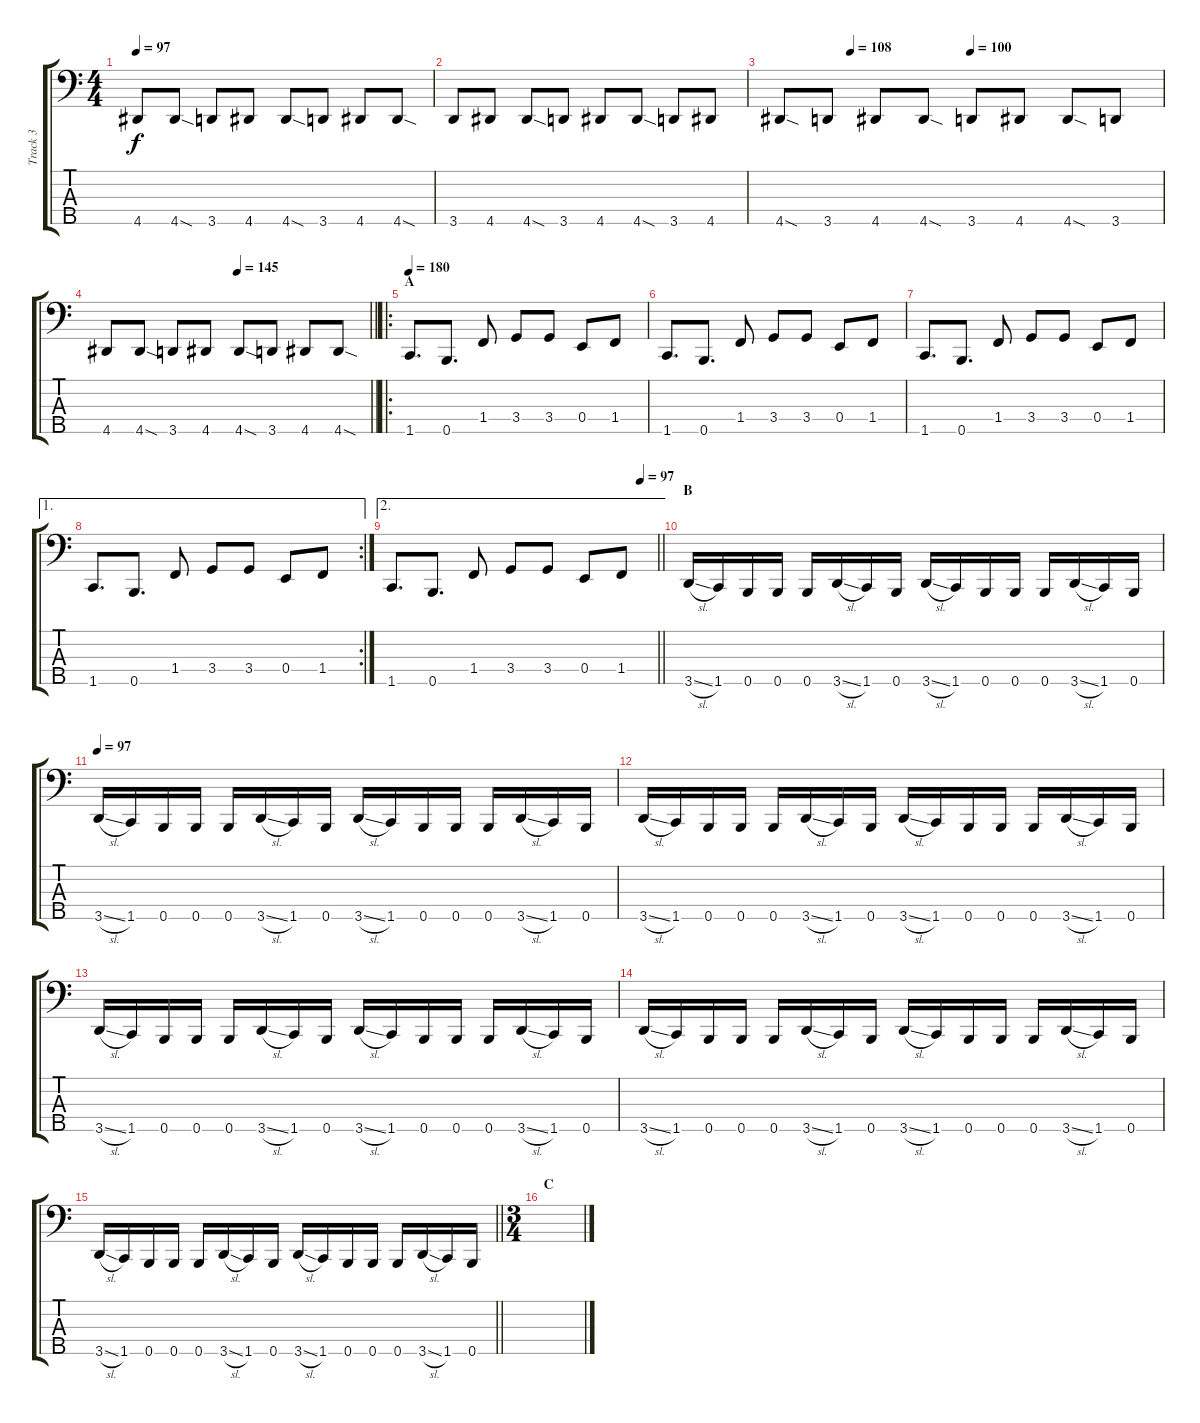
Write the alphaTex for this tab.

\track ("Track 3" "Track 3") {instrument electricbasspick}
\staff {score tabs}
\tuning (G2 D2 A1 E1 B0) {hide}
\ts (4 4)
\tempo 97
\clef f4
\ks c
4.5.8{dy f} 4.5{sod}.8 3.5.8 4.5.8 4.5{sod}.8 3.5.8 4.5.8 4.5{sod}.8 |
3.5.8 4.5.8 4.5{sod}.8 3.5.8 4.5.8 4.5{sod}.8 3.5.8 4.5.8 |
\tempo (108 0.1875)
\tempo (100 0.5)
4.5{sod}.8 3.5.8 4.5.8 4.5{sod}.8 3.5.8 4.5.8 4.5{sod}.8 3.5.8 |
\tempo (145 0.5)
\barLineRight lightlight
4.5.8 4.5{sod}.8 3.5.8 4.5.8 4.5{sod}.8 3.5.8 4.5.8 4.5{sod}.8 |
\ro
\section ("" "A")
\tempo 180
1.5.8{d} 0.5.8{d} 1.4.8 3.4.8 3.4.8 0.4.8 1.4.8 |
1.5.8{d} 0.5.8{d} 1.4.8 3.4.8 3.4.8 0.4.8 1.4.8 |
1.5.8{d} 0.5.8{d} 1.4.8 3.4.8 3.4.8 0.4.8 1.4.8 |
\ae 1
\rc 2
1.5.8{d} 0.5.8{d} 1.4.8 3.4.8 3.4.8 0.4.8 1.4.8 |
\ae 2
\tempo (97 0.9375)
\barLineRight lightlight
1.5.8{d} 0.5.8{d} 1.4.8 3.4.8 3.4.8 0.4.8 1.4.8 |
\section ("" "B")
3.5{sl}.16 1.5.16 0.5.16 0.5.16 0.5.16 3.5{sl}.16 1.5.16 0.5.16 3.5{sl}.16 1.5.16 0.5.16 0.5.16 0.5.16 3.5{sl}.16 1.5.16 0.5.16 |
\tempo 97
3.5{sl}.16 1.5.16 0.5.16 0.5.16 0.5.16 3.5{sl}.16 1.5.16 0.5.16 3.5{sl}.16 1.5.16 0.5.16 0.5.16 0.5.16 3.5{sl}.16 1.5.16 0.5.16 |
3.5{sl}.16 1.5.16 0.5.16 0.5.16 0.5.16 3.5{sl}.16 1.5.16 0.5.16 3.5{sl}.16 1.5.16 0.5.16 0.5.16 0.5.16 3.5{sl}.16 1.5.16 0.5.16 |
3.5{sl}.16 1.5.16 0.5.16 0.5.16 0.5.16 3.5{sl}.16 1.5.16 0.5.16 3.5{sl}.16 1.5.16 0.5.16 0.5.16 0.5.16 3.5{sl}.16 1.5.16 0.5.16 |
3.5{sl}.16 1.5.16 0.5.16 0.5.16 0.5.16 3.5{sl}.16 1.5.16 0.5.16 3.5{sl}.16 1.5.16 0.5.16 0.5.16 0.5.16 3.5{sl}.16 1.5.16 0.5.16 |
\barLineRight lightlight
3.5{sl}.16 1.5.16 0.5.16 0.5.16 0.5.16 3.5{sl}.16 1.5.16 0.5.16 3.5{sl}.16 1.5.16 0.5.16 0.5.16 0.5.16 3.5{sl}.16 1.5.16 0.5.16 |
\ts (3 4)
\section ("" "C")
